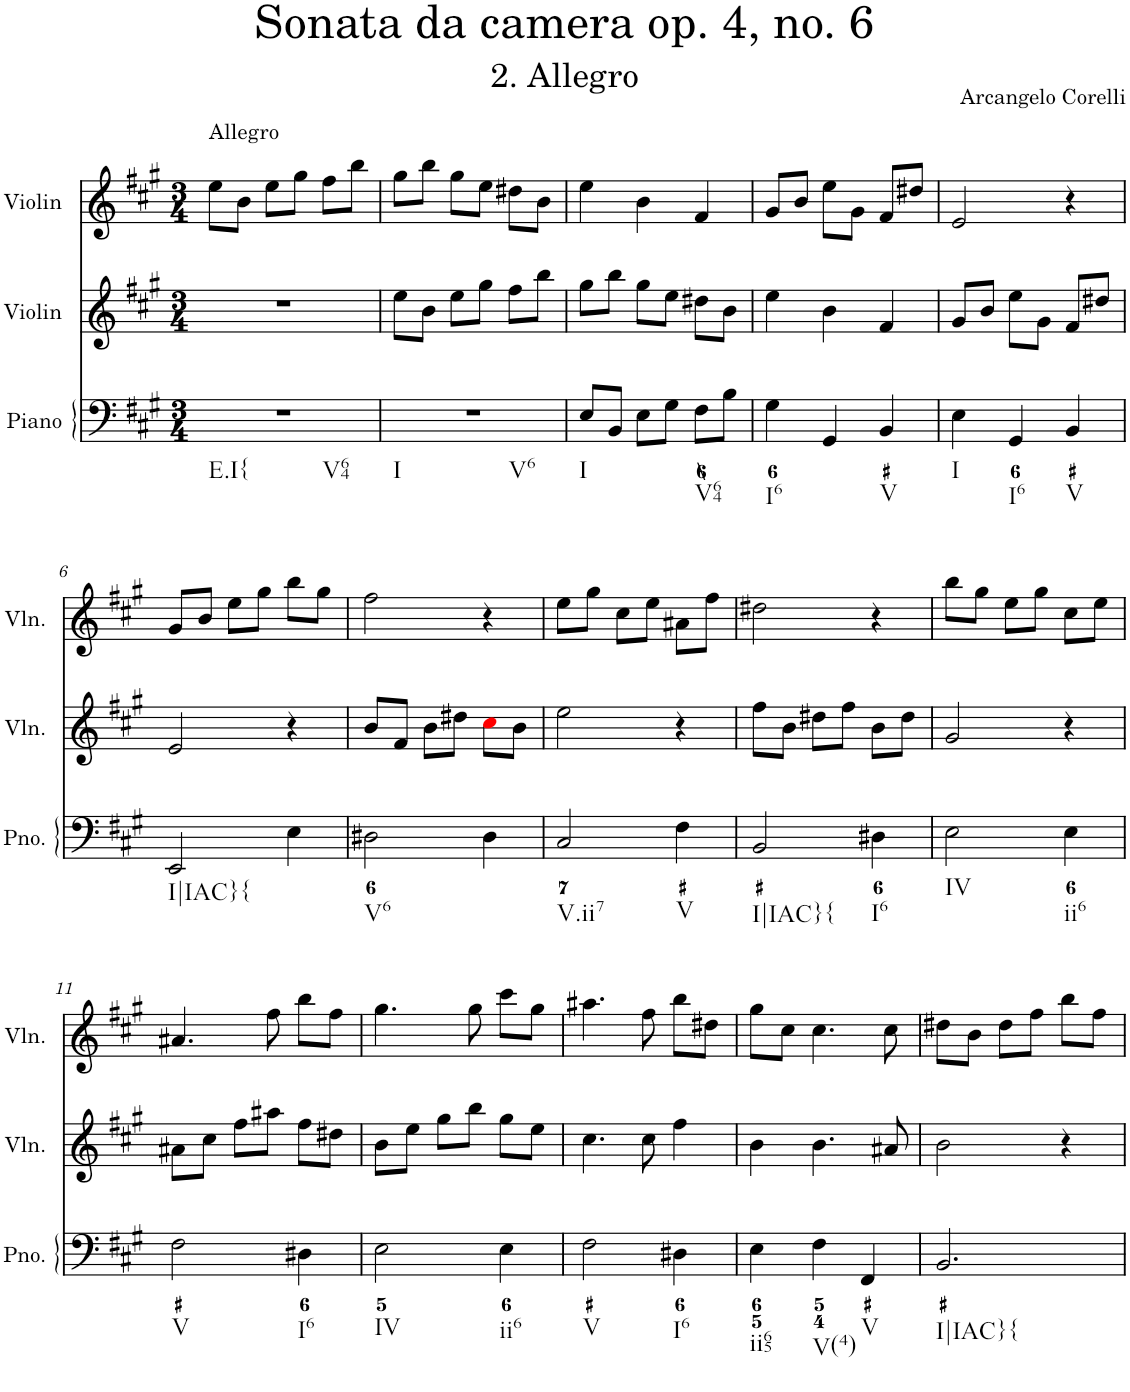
**kern	**kern	**kern
*part3	*part2	*part1
*staff3	*staff2	*staff1
*I"Piano	*I"Violin	*I"Violin
*I'Pno.	*I'Vln.	*I'Vln.
*clefF4	*clefG2	*clefG2
*k[f#c#g#]	*k[f#c#g#]	*k[f#c#g#]
*M3/4	*M3/4	*M3/4
=1	=1	=1
!	!	!LO:TX:a:t=Allegro
!LO:TX:b:t=E.I{	!	!
!LO:TX:b:t=V64	!	!
2.r	2.r	8ee\L
.	.	8b\J
.	.	8ee\L
.	.	8gg#\J
.	.	8ff#\L
.	.	8bb\J
=2	=2	=2
!LO:TX:b:t=I	!	!
!LO:TX:b:t=V6	!	!
2.r	8ee\L	8gg#\L
.	8b\J	8bb\J
.	8ee\L	8gg#\L
.	8gg#\J	8ee\J
.	8ff#\L	8dd#X\L
.	8bb\J	8b\J
=3	=3	=3
!LO:TX:b:t=I	!	!
8E/L	8gg#\L	4ee\
8BB/J	8bb\J	.
8E\L	8gg#\L	4b\
8G#\J	8ee\J	.
!LO:TX:b:t=V64	!	!
8F#\L	8dd#X\L	4f#/
8B\J	8b\J	.
=4	=4	=4
!LO:TX:b:t=I6	!	!
4G#\	4ee\	8g#/L
.	.	8b/J
4GG#/	4b\	8ee\L
.	.	8g#\J
!LO:TX:b:t=V	!	!
4BB/	4f#/	8f#/L
.	.	8dd#X/J
=5	=5	=5
!LO:TX:b:t=I	!	!
4E\	8g#/L	2e/
.	8b/J	.
!LO:TX:b:t=I6	!	!
4GG#/	8ee\L	.
.	8g#\J	.
!LO:TX:b:t=V	!	!
4BB/	8f#/L	4r
.	8dd#X/J	.
!!LO:LB:g=z
=6	=6	=6
!LO:TX:b:t=I|IAC}{	!	!
2EE/	2e/	8g#/L
.	.	8b/J
.	.	8ee\L
.	.	8gg#\J
4E\	4r	8bb\L
.	.	8gg#\J
=7	=7	=7
!LO:TX:b:t=V6	!	!
2D#X\	8b/L	2ff#\
.	8f#/J	.
.	8b\L	.
.	8dd#X\J	.
4D#\	8cc#i\L	4r
.	8b\J	.
=8	=8	=8
!LO:TX:b:t=V.ii7	!	!
2C#/	2ee\	8ee\L
.	.	8gg#\J
.	.	8cc#\L
.	.	8ee\J
!LO:TX:b:t=V	!	!
4F#\	4r	8a#X\L
.	.	8ff#\J
=9	=9	=9
!LO:TX:b:t=I|IAC}{	!	!
2BB/	8ff#\L	2dd#X\
.	8b\J	.
.	8dd#X\L	.
.	8ff#\J	.
!LO:TX:b:t=I6	!	!
4D#X\	8b\L	4r
.	8dd#\J	.
=10	=10	=10
!LO:TX:b:t=IV	!	!
2E\	2g#/	8bb\L
.	.	8gg#\J
.	.	8ee\L
.	.	8gg#\J
!LO:TX:b:t=ii6	!	!
4E\	4r	8cc#\L
.	.	8ee\J
!!LO:LB:g=z
=11	=11	=11
!LO:TX:b:t=V	!	!
2F#\	8a#X\L	4.a#X/
.	8cc#\J	.
.	8ff#\L	.
.	8aa#X\J	8ff#\
!LO:TX:b:t=I6	!	!
4D#X\	8ff#\L	8bb\L
.	8dd#X\J	8ff#\J
=12	=12	=12
!LO:TX:b:t=IV	!	!
2E\	8b\L	4.gg#\
.	8ee\J	.
.	8gg#\L	.
.	8bb\J	8gg#\
!LO:TX:b:t=ii6	!	!
4E\	8gg#\L	8ccc#\L
.	8ee\J	8gg#\J
=13	=13	=13
!LO:TX:b:t=V	!	!
2F#\	4.cc#\	4.aa#X\
.	8cc#\	8ff#\
!LO:TX:b:t=I6	!	!
4D#X\	4ff#\	8bb\L
.	.	8dd#X\J
=14	=14	=14
!LO:TX:b:t=ii65	!	!
4E\	4b\	8gg#\L
.	.	8cc#\J
!LO:TX:b:t=V(4)	!	!
4F#\	4.b\	4.cc#\
!LO:TX:b:t=V	!	!
4FF#/	.	.
.	8a#X/	8cc#\
=15	=15	=15
!LO:TX:b:t=I|IAC}{	!	!
2.BB/	2b\	8dd#X\L
.	.	8b\J
.	.	8dd#\L
.	.	8ff#\J
.	4r	8bb\L
.	.	8ff#\J
=	=	=
*-	*-	*-
